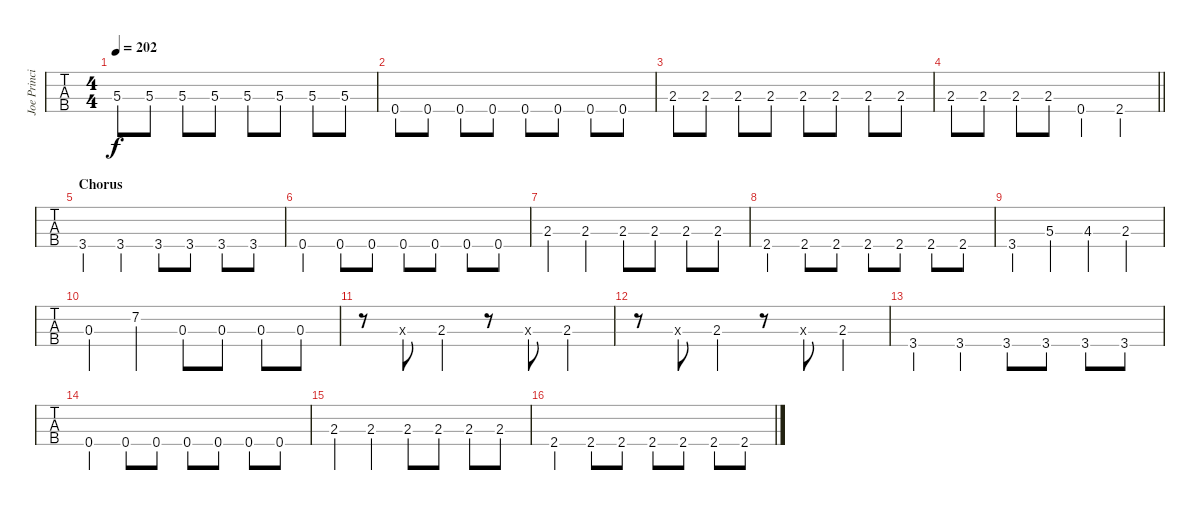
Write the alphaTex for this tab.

\track ("Joe Principe - Bass" "Joe Princi") {instrument electricbassfinger}
\staff {tabs}
\tuning (G2 D2 A1 E1) {hide}
\ts (4 4)
\tempo 202
\clef f4
\ks c
5.3.8{dy f} 5.3.8 5.3.8 5.3.8 5.3.8 5.3.8 5.3.8 5.3.8 |
0.4.8 0.4.8 0.4.8 0.4.8 0.4.8 0.4.8 0.4.8 0.4.8 |
2.3.8 2.3.8 2.3.8 2.3.8 2.3.8 2.3.8 2.3.8 2.3.8 |
\barLineRight lightlight
2.3.8 2.3.8 2.3.8 2.3.8 0.4.4 2.4.4 |
\section ("" "Chorus")
3.4.4 3.4.4 3.4.8 3.4.8 3.4.8 3.4.8 |
0.4.4 0.4.8 0.4.8 0.4.8 0.4.8 0.4.8 0.4.8 |
2.3.4 2.3.4 2.3.8 2.3.8 2.3.8 2.3.8 |
2.4.4 2.4.8 2.4.8 2.4.8 2.4.8 2.4.8 2.4.8 |
3.4.4 5.3.4 4.3.4 2.3.4 |
0.3.4 7.2.4 0.3.8 0.3.8 0.3.8 0.3.8 |
r.8 2.3{x}.8 2.3.4 r.8 2.3{x}.8 2.3.4 |
r.8 2.3{x}.8 2.3.4 r.8 2.3{x}.8 2.3.4 |
3.4.4 3.4.4 3.4.8 3.4.8 3.4.8 3.4.8 |
0.4.4 0.4.8 0.4.8 0.4.8 0.4.8 0.4.8 0.4.8 |
2.3.4 2.3.4 2.3.8 2.3.8 2.3.8 2.3.8 |
2.4.4 2.4.8 2.4.8 2.4.8 2.4.8 2.4.8 2.4.8
